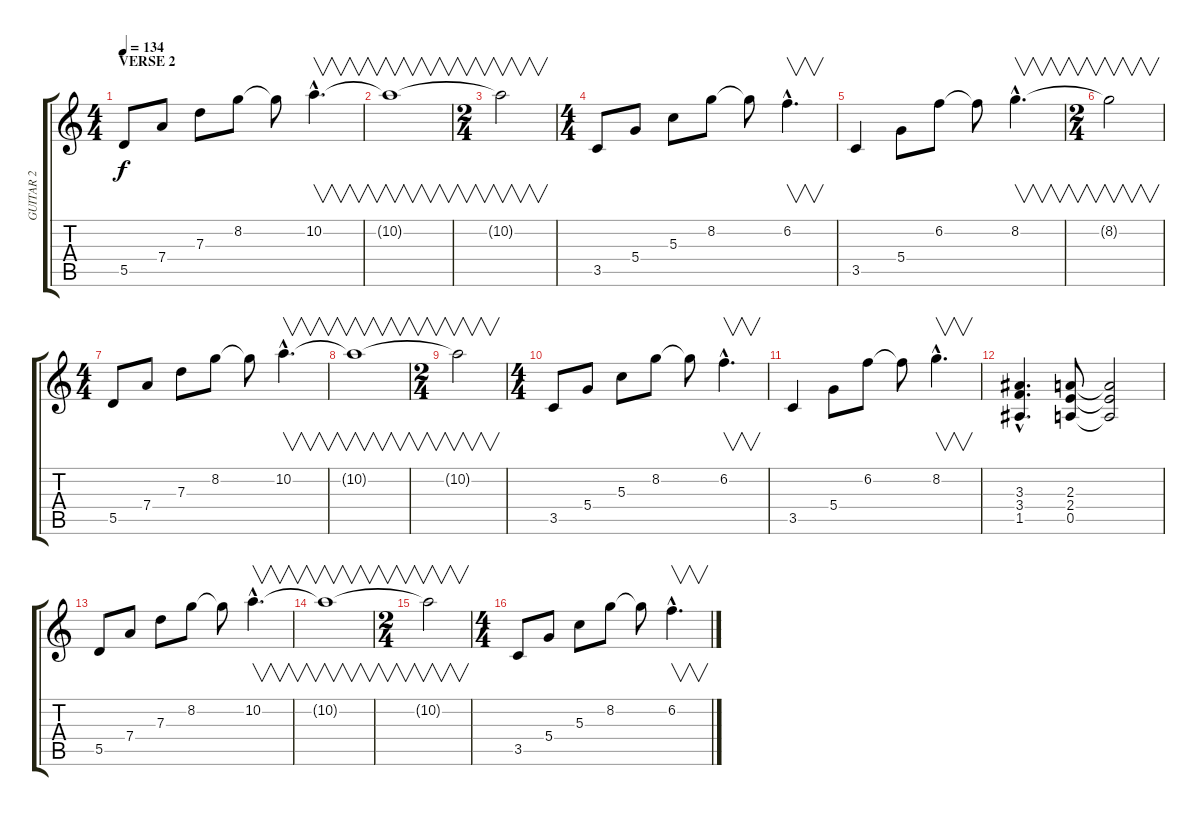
\track ("GUITAR 2" "GUITAR 2") {instrument distortionguitar}
\staff {score tabs}
\tuning (E4 B3 G3 D3 A2 E2) {hide}
\ts (4 4)
\section ("" "VERSE 2")
\tempo 134
\clef g2
\ks c
5.5.8{dy f} 7.4.8 7.3.8 8.2.8 8.2{t}.8 10.2{hac}.4{v d} |
10.2{t}.1{v} |
\ts (2 4)
10.2{t}.2{v} |
\ts (4 4)
3.5.8 5.4.8 5.3.8 8.2.8 8.2{t}.8 6.2{hac}.4{v d} |
3.5.4 5.4.8 6.2.8 6.2{t}.8 8.2{hac}.4{v d} |
\ts (2 4)
8.2{t}.2{v} |
\ts (4 4)
5.5.8 7.4.8 7.3.8 8.2.8 8.2{t}.8 10.2{hac}.4{v d} |
10.2{t}.1{v} |
\ts (2 4)
10.2{t}.2{v} |
\ts (4 4)
3.5.8 5.4.8 5.3.8 8.2.8 8.2{t}.8 6.2{hac}.4{v d} |
3.5.4 5.4.8 6.2.8 6.2{t}.8 8.2{hac}.4{v d} |
(3.3{hac} 3.4{hac} 1.5{hac}).4{d} (2.3 2.4 0.5).8 (2.3{t} 2.4{t} 0.5{t}).2 |
5.5.8 7.4.8 7.3.8 8.2.8 8.2{t}.8 10.2{hac}.4{v d} |
10.2{t}.1{v} |
\ts (2 4)
10.2{t}.2{v} |
\ts (4 4)
3.5.8 5.4.8 5.3.8 8.2.8 8.2{t}.8 6.2{hac}.4{v d}
